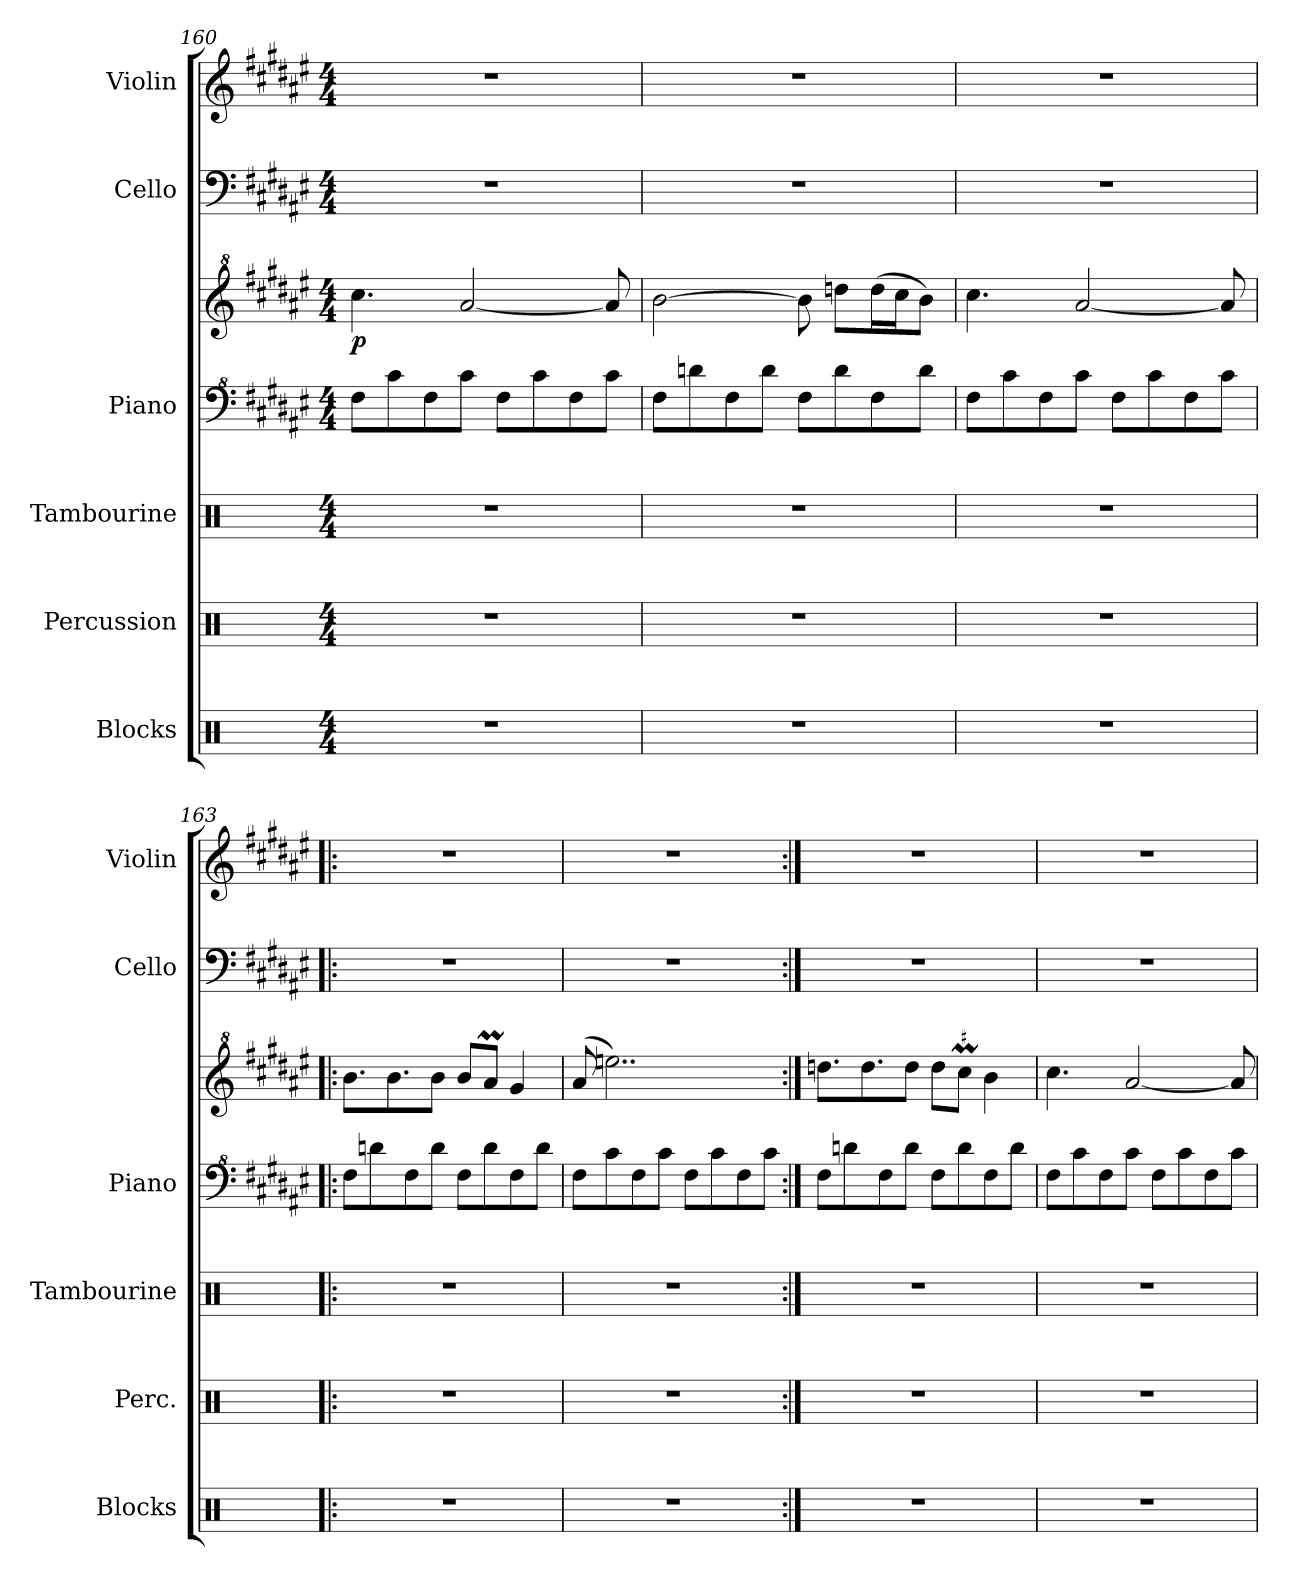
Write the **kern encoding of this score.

**kern	**kern	**kern	**kern	**kern	**dynam	**kern	**kern
*part6	*part5	*part4	*part3	*part3	*part3	*part2	*part1
*staff7	*staff6	*staff5	*staff4	*staff3	*staff3/4	*staff2	*staff1
*I"Blocks	*I"Percussion	*I"Tambourine	*I"Piano	*	*	*I"Cello	*I"Violin
*I'Blocks	*I'Perc.	*I'Tambourine	*I'Piano	*	*	*I'Cello	*I'Violin
*clefX	*clefX	*clefX	*clefF^4	*clefG^2	*	*clefF4	*clefG2
*k[]	*k[]	*k[]	*k[f#c#g#d#a#e#]	*k[f#c#g#d#a#e#]	*	*k[f#c#g#d#a#e#]	*k[f#c#g#d#a#e#]
*M4/4	*M4/4	*M4/4	*M4/4	*M4/4	*	*M4/4	*M4/4
=160	=160	=160	=160	=160	=160	=160	=160
!	!	!	!	!	!LO:DY:b	!	!
1r	1r	1r	8f#\L	4.ccc#\	p	1r	1r
.	.	.	8cc#\	.	.	.	.
.	.	.	8f#\	.	.	.	.
.	.	.	8cc#\J	[2aa#/	.	.	.
.	.	.	8f#\L	.	.	.	.
.	.	.	8cc#\	.	.	.	.
.	.	.	8f#\	.	.	.	.
.	.	.	8cc#\J	8aa#/]	.	.	.
=161	=161	=161	=161	=161	=161	=161	=161
1r	1r	1r	8f#\L	[2bb\	.	1r	1r
.	.	.	8ddn\	.	.	.	.
.	.	.	8f#\	.	.	.	.
.	.	.	8dd\J	.	.	.	.
.	.	.	8f#\L	8bb\]	.	.	.
.	.	.	8dd\	8dddn\L	.	.	.
.	.	.	8f#\	(>16ddd\L	.	.	.
.	.	.	.	16ccc#\J	.	.	.
.	.	.	8dd\J	8bb\J)	.	.	.
!!LO:LB:g=z
=162	=162	=162	=162	=162	=162	=162	=162
1r	1r	1r	8f#\L	4.ccc#\	.	1r	1r
.	.	.	8cc#\	.	.	.	.
.	.	.	8f#\	.	.	.	.
.	.	.	8cc#\J	[2aa#/	.	.	.
.	.	.	8f#\L	.	.	.	.
.	.	.	8cc#\	.	.	.	.
.	.	.	8f#\	.	.	.	.
.	.	.	8cc#\J	8aa#/]	.	.	.
=163!|:	=163!|:	=163!|:	=163!|:	=163!|:	=163!|:	=163!|:	=163!|:
1r	1r	1r	8f#\L	8.bb\L	.	1r	1r
.	.	.	8ddn\	.	.	.	.
.	.	.	.	8.bb\	.	.	.
.	.	.	8f#\	.	.	.	.
.	.	.	8dd\J	8bb\J	.	.	.
.	.	.	8f#\L	8bb/L	.	.	.
.	.	.	8dd\	8aa#m/J	.	.	.
.	.	.	8f#\	4gg#/	.	.	.
.	.	.	8dd\J	.	.	.	.
=164	=164	=164	=164	=164	=164	=164	=164
1r	1r	1r	8f#\L	(>8aa#/	.	1r	1r
.	.	.	8cc#\	2..eeen\)	.	.	.
.	.	.	8f#\	.	.	.	.
.	.	.	8cc#\J	.	.	.	.
.	.	.	8f#\L	.	.	.	.
.	.	.	8cc#\	.	.	.	.
.	.	.	8f#\	.	.	.	.
.	.	.	8cc#\J	.	.	.	.
=165:|!	=165:|!	=165:|!	=165:|!	=165:|!	=165:|!	=165:|!	=165:|!
1r	1r	1r	8f#\L	8.dddn\L	.	1r	1r
.	.	.	8ddn\	.	.	.	.
.	.	.	.	8.ddd\	.	.	.
.	.	.	8f#\	.	.	.	.
.	.	.	8dd\J	8ddd\J	.	.	.
.	.	.	8f#\L	8ddd\L	.	.	.
.	.	.	8dd\	8ccc#M\J	.	.	.
.	.	.	8f#\	4bb\	.	.	.
.	.	.	8dd\J	.	.	.	.
!!LO:PB:g=z
=166	=166	=166	=166	=166	=166	=166	=166
1r	1r	1r	8f#\L	4.ccc#\	.	1r	1r
.	.	.	8cc#\	.	.	.	.
.	.	.	8f#\	.	.	.	.
.	.	.	8cc#\J	[2aa#/	.	.	.
.	.	.	8f#\L	.	.	.	.
.	.	.	8cc#\	.	.	.	.
.	.	.	8f#\	.	.	.	.
.	.	.	8cc#\J	8aa#/]	.	.	.
=	=	=	=	=	=	=	=
*-	*-	*-	*-	*-	*-	*-	*-
